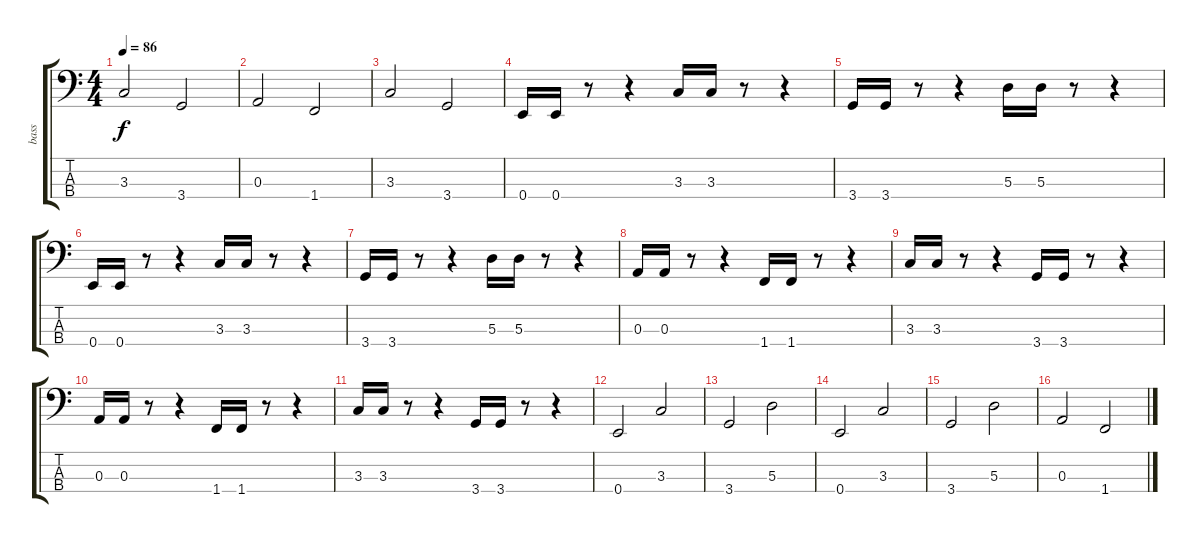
\track ("bass" "bass") {instrument electricbasspick}
\staff {score tabs}
\tuning (G2 D2 A1 E1) {hide}
\ts (4 4)
\tempo 86
\clef f4
\ks c
3.3.2{dy f} 3.4.2 |
0.3.2 1.4.2 |
3.3.2 3.4.2 |
0.4.16 0.4.16 r.8 r.4 3.3.16 3.3.16 r.8 r.4 |
3.4.16 3.4.16 r.8 r.4 5.3.16 5.3.16 r.8 r.4 |
0.4.16 0.4.16 r.8 r.4 3.3.16 3.3.16 r.8 r.4 |
3.4.16 3.4.16 r.8 r.4 5.3.16 5.3.16 r.8 r.4 |
0.3.16 0.3.16 r.8 r.4 1.4.16 1.4.16 r.8 r.4 |
3.3.16 3.3.16 r.8 r.4 3.4.16 3.4.16 r.8 r.4 |
0.3.16 0.3.16 r.8 r.4 1.4.16 1.4.16 r.8 r.4 |
3.3.16 3.3.16 r.8 r.4 3.4.16 3.4.16 r.8 r.4 |
0.4.2 3.3.2 |
3.4.2 5.3.2 |
0.4.2 3.3.2 |
3.4.2 5.3.2 |
0.3.2 1.4.2
